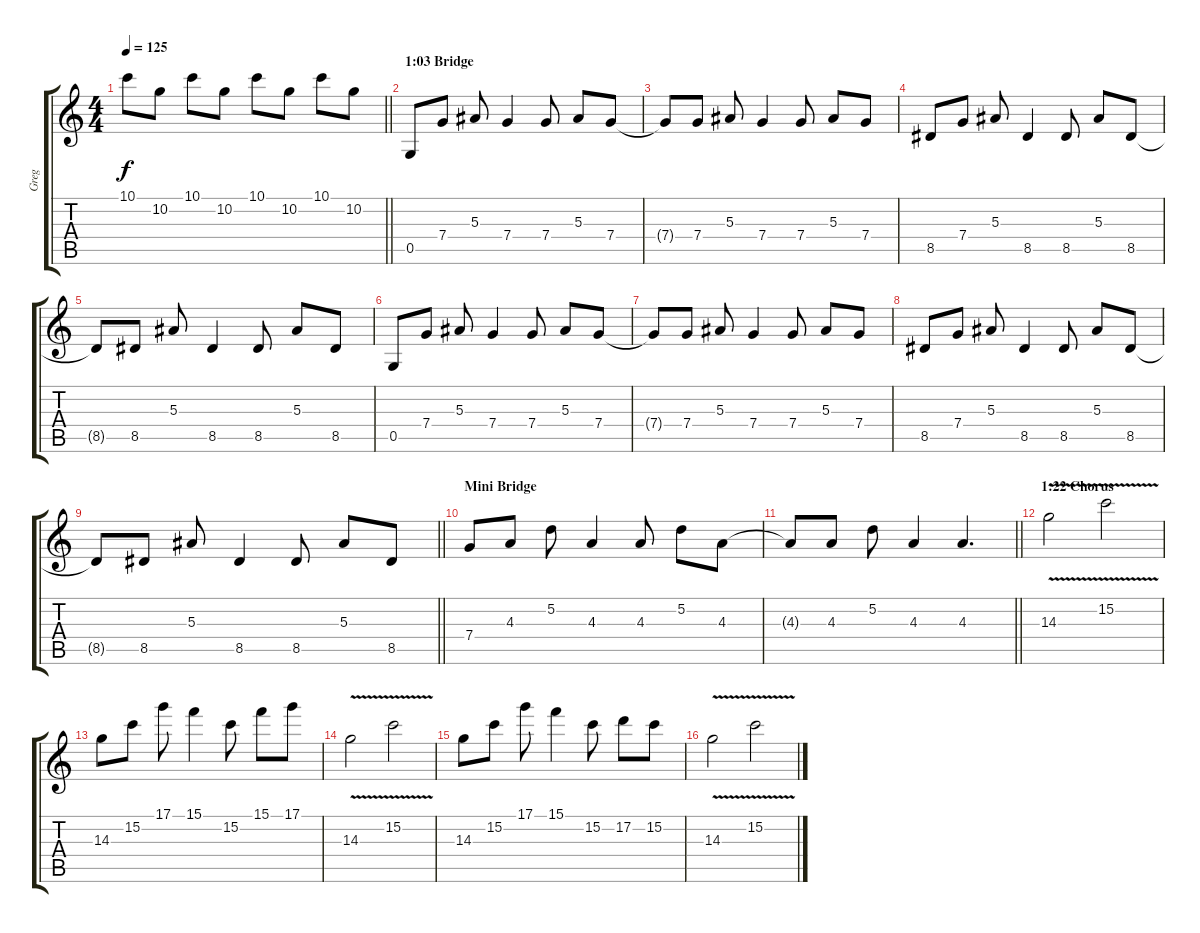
\track ("Greg" "Greg") {instrument acousticguitarsteel}
\staff {score tabs}
\tuning (D4 A3 F3 C3 G2 D2) {hide}
\ts (4 4)
\tempo 125
\clef g2
\barLineRight lightlight
\ks c
10.1.8{dy f} 10.2.8 10.1.8 10.2.8 10.1.8 10.2.8 10.1.8 10.2.8 |
\section ("" "1:03 Bridge")
0.5.8 7.4.8 5.3.8 7.4.4 7.4.8 5.3.8 7.4.8 |
7.4{t}.8 7.4.8 5.3.8 7.4.4 7.4.8 5.3.8 7.4.8 |
8.5.8 7.4.8 5.3.8 8.5.4 8.5.8 5.3.8 8.5.8 |
8.5{t}.8 8.5.8 5.3.8 8.5.4 8.5.8 5.3.8 8.5.8 |
0.5.8 7.4.8 5.3.8 7.4.4 7.4.8 5.3.8 7.4.8 |
7.4{t}.8 7.4.8 5.3.8 7.4.4 7.4.8 5.3.8 7.4.8 |
8.5.8 7.4.8 5.3.8 8.5.4 8.5.8 5.3.8 8.5.8 |
\barLineRight lightlight
8.5{t}.8 8.5.8 5.3.8 8.5.4 8.5.8 5.3.8 8.5.8 |
\section ("" "Mini Bridge")
7.4.8 4.3.8 5.2.8 4.3.4 4.3.8 5.2.8 4.3.8 |
\barLineRight lightlight
4.3{t}.8 4.3.8 5.2.8 4.3.4 4.3.4{d} |
\section ("" "1:22 Chorus")
14.3{v}.2{instrument distortionguitar} 15.2{v}.2 |
14.3.8 15.2.8 17.1.8 15.1.4 15.2.8 15.1.8 17.1.8 |
14.3{v}.2 15.2{v}.2 |
14.3.8 15.2.8 17.1.8 15.1.4 15.2.8 17.2.8 15.2.8 |
14.3{v}.2 15.2{v}.2
